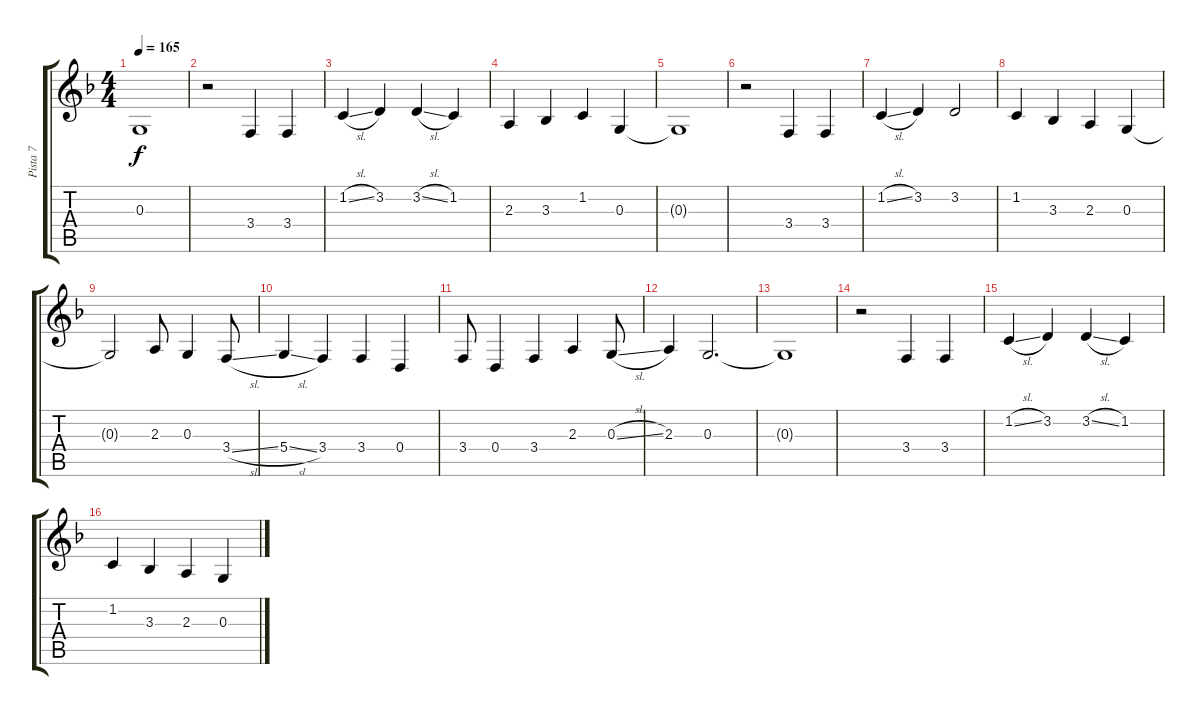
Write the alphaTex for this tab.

\track ("Pista 7" "Pista 7") {instrument electricgrandpiano}
\staff {score tabs}
\tuning (E4 B3 G3 D3 A2 E2) {hide}
\ts (4 4)
\tempo 165
\clef g2
\ks f
0.3{t}.1{dy f} |
r.2 3.4.4 3.4.4 |
1.2{sl}.4 3.2.4 3.2{sl}.4 1.2.4 |
2.3.4 3.3.4 1.2.4 0.3.4 |
0.3{t}.1 |
r.2 3.4.4 3.4.4 |
1.2{sl}.4 3.2.4 3.2.2 |
1.2.4 3.3.4 2.3.4 0.3.4 |
0.3{t}.2 2.3.8 0.3.4 3.4{sl}.8 |
5.4{sl}.4 3.4.4 3.4.4 0.4.4 |
3.4.8 0.4.4 3.4.4 2.3.4 0.3{sl}.8 |
2.3.4 0.3.2{d} |
0.3{t}.1 |
r.2 3.4.4 3.4.4 |
1.2{sl}.4 3.2.4 3.2{sl}.4 1.2.4 |
1.2.4 3.3.4 2.3.4 0.3.4
